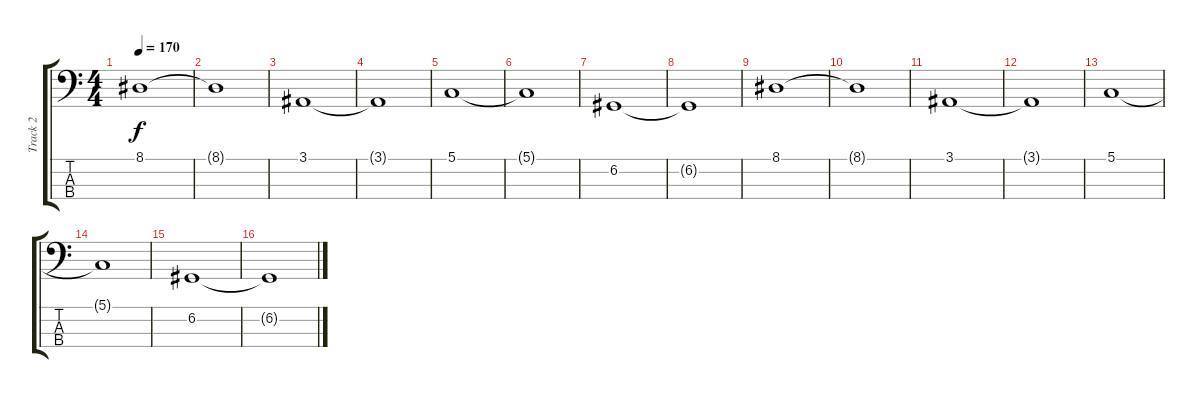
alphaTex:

\track ("Track 2" "Track 2") {instrument brightacousticpiano}
\staff {score tabs}
\tuning (G2 D2 A1 E1) {hide}
\ts (4 4)
\tempo 170
\clef f4
\ks c
8.1.1{dy f instrument brightacousticpiano} |
8.1{t}.1 |
3.1.1 |
3.1{t}.1 |
5.1.1 |
5.1{t}.1 |
6.2.1 |
6.2{t}.1 |
8.1.1 |
8.1{t}.1 |
3.1.1 |
3.1{t}.1 |
5.1.1 |
5.1{t}.1 |
6.2.1 |
6.2{t}.1
